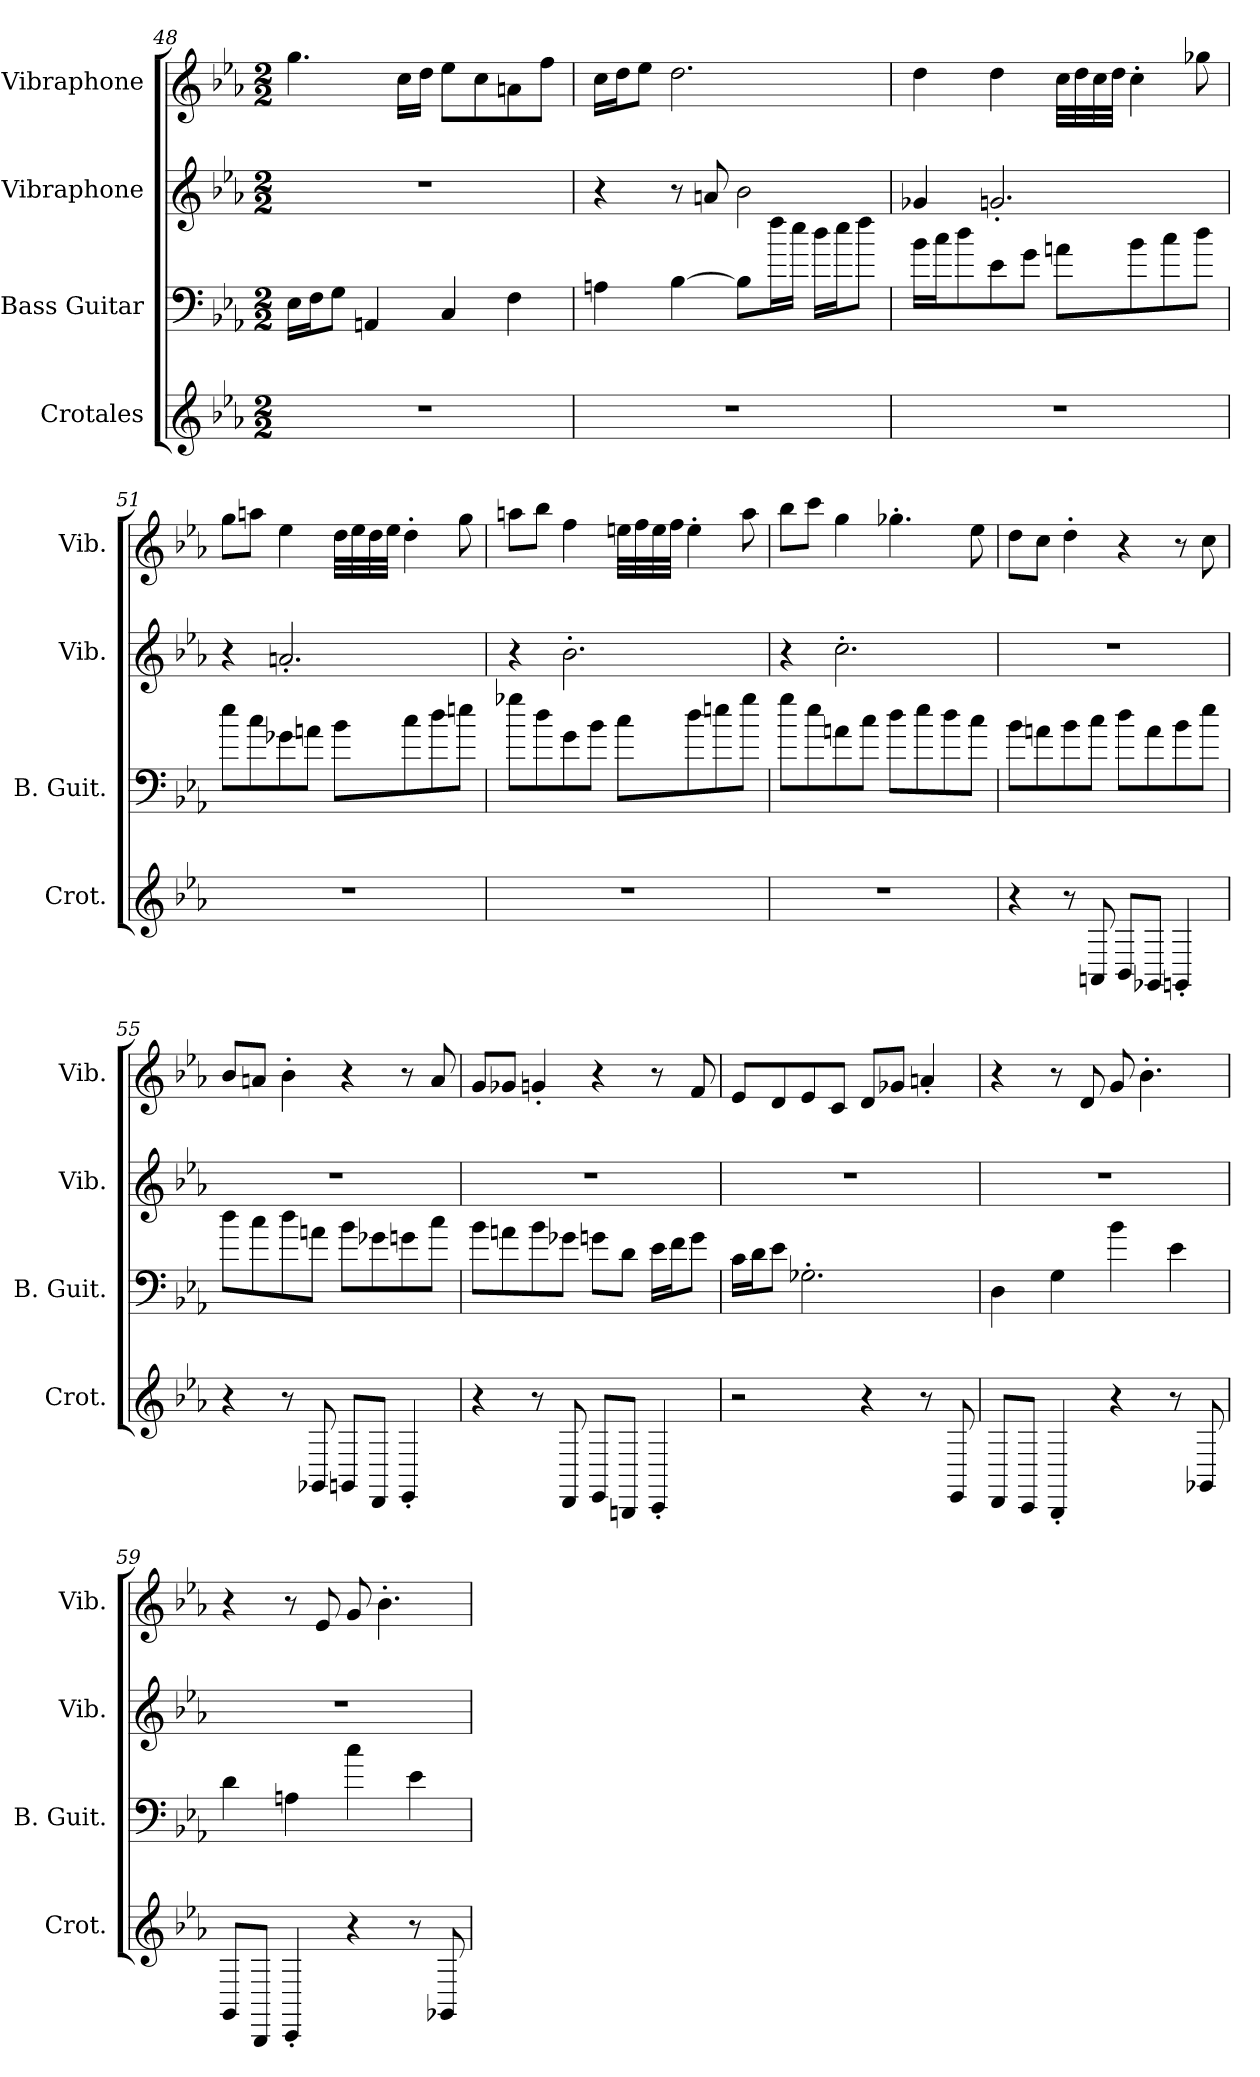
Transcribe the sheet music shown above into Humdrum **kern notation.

**kern	**kern	**kern	**kern
*part4	*part3	*part2	*part1
*staff4	*staff3	*staff2	*staff1
*I"Crotales	*I"Bass Guitar	*I"Vibraphone	*I"Vibraphone
*I'Crot.	*I'B. Guit.	*I'Vib.	*I'Vib.
*clefG2	*clefF4	*clefG2	*clefG2
*ITrd-14c-24	*ITrd7c12	*	*
*k[b-e-a-]	*k[b-e-a-]	*k[b-e-a-]	*k[b-e-a-]
*M2/2	*M2/2	*M2/2	*M2/2
=48	=48	=48	=48
1r	16EE-\LL	1r	4.gg\
.	16FF\J	.	.
.	8GG\J	.	.
.	4AAAn/	.	.
.	.	.	16cc\LL
.	.	.	16dd\JJ
.	4CC/	.	8ee-\L
.	.	.	8cc\
.	4FF\	.	8an\
.	.	.	8ff\J
=49	=49	=49	=49
1r	4AAn\	4r	16cc\LL
.	.	.	16dd\J
.	.	.	8ee-\J
.	[4BB-\	8r	2.dd\
.	.	8an/	.
.	8BB-\L]	2b-\	.
.	16f\L	.	.
.	16e-\JJ	.	.
.	16d\LL	.	.
.	16e-\J	.	.
.	8f\J	.	.
!!LO:PB:g=z
=50	=50	=50	=50
1r	16B-\LL	4g-X/	4dd\
.	16c\J	.	.
.	8d\	.	.
.	8E-\	2.gn'/	4dd\
.	8G\J	.	.
.	8An\L	.	32cc\LLL
.	.	.	32dd\
.	.	.	32cc\
.	.	.	32dd\JJJ
.	8B-\	.	4cc'\
.	8c\	.	.
.	8d\J	.	8gg-X\
=51	=51	=51	=51
1r	8e-\L	4r	8gg\L
.	8c\	.	8aan\J
.	8G-X\	2.an'/	4ee-\
.	8An\J	.	.
.	8B-\L	.	32dd\LLL
.	.	.	32ee-\
.	.	.	32dd\
.	.	.	32ee-\JJJ
.	8c\	.	4dd'\
.	8d\	.	.
.	8en\J	.	8gg\
!!LO:LB:g=z
=52	=52	=52	=52
1r	8g-X\L	4r	8aan\L
.	8d\	.	8bb-\J
.	8G\	2.b-'\	4ff\
.	8B-\J	.	.
.	8c\L	.	32een\LLL
.	.	.	32ff\
.	.	.	32ee\
.	.	.	32ff\JJJ
.	8d\	.	4ee'\
.	8en\	.	.
.	8g-\J	.	8aa\
=53	=53	=53	=53
1r	8g\L	4r	8bb-\L
.	8e-\	.	8ccc\J
.	8An\	2.cc'\	4gg\
.	8c\J	.	.
.	8d\L	.	4.gg-X'\
.	8e-\	.	.
.	8d\	.	.
.	8c\J	.	8ee-\
=54	=54	=54	=54
4r	8B-\L	1r	8dd\L
.	8An\	.	8cc\J
8r	8B-\	.	4dd'\
8an/	8c\J	.	.
8b-/L	8d\L	.	4r
8g-X/J	8A\	.	.
4gn'/	8B-\	.	8r
.	8e-\J	.	8cc\
!!LO:LB:g=z
=55	=55	=55	=55
4r	8d\L	1r	8b-/L
.	8c\	.	8an/J
8r	8d\	.	4b-'\
8g-X/	8An\J	.	.
8gn/L	8B-\L	.	4r
8d/J	8G-X\	.	.
4e-'/	8Gn\	.	8r
.	8c\J	.	8a/
=56	=56	=56	=56
4r	8B-\L	1r	8g/L
.	8An\	.	8g-X/J
8r	8B-\	.	4gn'/
8d/	8G-X\J	.	.
8e-/L	8Gn\L	.	4r
8Bn/J	8D\J	.	.
4c'/	16E-\LL	.	8r
.	16F\J	.	.
.	8G\J	.	8f/
!!LO:PB:g=z
=57	=57	=57	=57
2r	16C\LL	1r	8e-/L
.	16D\J	.	.
.	8E-\J	.	8d/
.	2.GG-X'\	.	8e-/
.	.	.	8c/J
4r	.	.	8d/L
.	.	.	8g-X/J
8r	.	.	4an'/
8e-/	.	.	.
=58	=58	=58	=58
8d/L	4DD\	1r	4r
8c/J	.	.	.
4B-'/	4GG\	.	8r
.	.	.	8d/
4r	4B-\	.	8g/
.	.	.	4.b-'\
8r	4E-\	.	.
8g-X/	.	.	.
=59	=59	=59	=59
8g/L	4D\	1r	4r
8B-/J	.	.	.
4c'/	4AAn\	.	8r
.	.	.	8e-/
4r	4c\	.	8g/
.	.	.	4.b-'\
8r	4E-\	.	.
8g-X/	.	.	.
=	=	=	=
*-	*-	*-	*-
